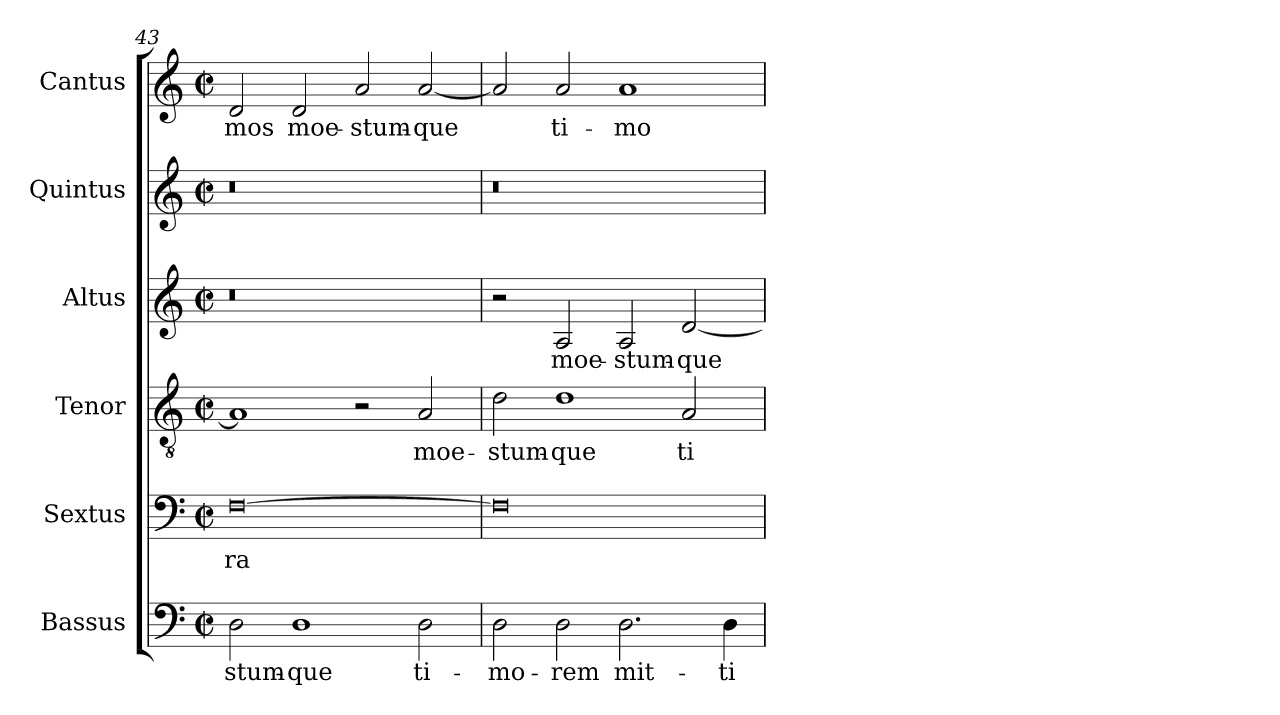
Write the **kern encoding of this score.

**kern	**text	**kern	**text	**kern	**text	**kern	**text	**kern	**kern	**text
*part6	*part6	*part5	*part5	*part4	*part4	*part3	*part3	*part2	*part1	*part1
*staff6	*staff6	*staff5	*staff5	*staff4	*staff4	*staff3	*staff3	*staff2	*staff1	*staff1
*I"Bassus	*	*I"Sextus	*	*I"Tenor	*	*I"Altus	*	*I"Quintus	*I"Cantus	*
!!LO:PB:g=z
*clefF4	*	*clefF4	*	*clefGv2	*	*clefG2	*	*clefG2	*clefG2	*
*k[]	*	*k[]	*	*k[]	*	*k[]	*	*k[]	*k[]	*
*C:	*	*C:	*	*C:	*	*C:	*	*C:	*C:	*
*M2/2	*	*M2/2	*	*M2/2	*	*M2/2	*	*M2/2	*M2/2	*
*met(c|)	*	*met(c|)	*	*met(c|)	*	*met(c|)	*	*met(c|)	*met(c|)	*
=43	=43	=43	=43	=43	=43	=43	=43	=43	=43	=43
!	!LO:LY:b:cj	!	!LO:LY:b:cj	!	!LO:LY:b:cj	!	!	!	!	!LO:LY:b:cj
2D\	-stum-	[>0F	ra	1A]	.	0r	.	0r	2d/	mos
!	!LO:LY:b:cj	!	!	!	!	!	!	!	!	!LO:LY:b:cj
1D	-que	.	.	.	.	.	.	.	2d/	moe-
!	!	!	!	!	!	!	!	!	!	!LO:LY:b:cj
.	.	.	.	2r	.	.	.	.	2a/	-stum-
!	!LO:LY:b:cj	!	!	!	!LO:LY:b:cj	!	!	!	!	!LO:LY:b:cj
2D\	ti-	.	.	2A/	moe-	.	.	.	[<2a/	-que
=44	=44	=44	=44	=44	=44	=44	=44	=44	=44	=44
!	!LO:LY:b:cj	!	!LO:LY:b:cj	!	!LO:LY:b:cj	!	!	!	!	!LO:LY:b:cj
2D\	-mo-	0F]	.	2d\	-stum-	2r	.	0r	2a/]	.
!	!LO:LY:b:cj	!	!	!	!LO:LY:b:cj	!	!LO:LY:b:cj	!	!	!LO:LY:b:cj
2D\	-rem	.	.	1d	-que	2A/	moe-	.	2a/	ti-
!	!LO:LY:b:cj	!	!	!	!	!	!LO:LY:b:cj	!	!	!LO:LY:b:cj
2.D\	mit-	.	.	.	.	2A/	-stum-	.	1a	-mo-
!	!	!	!	!	!LO:LY:b:cj	!	!LO:LY:b:cj	!	!	!
.	.	.	.	2A/	ti-	[<2d/	-que	.	.	.
!	!LO:LY:b:cj	!	!	!	!	!	!	!	!	!
4D\	-ti-	.	.	.	.	.	.	.	.	.
=	=	=	=	=	=	=	=	=	=	=
*-	*-	*-	*-	*-	*-	*-	*-	*-	*-	*-
